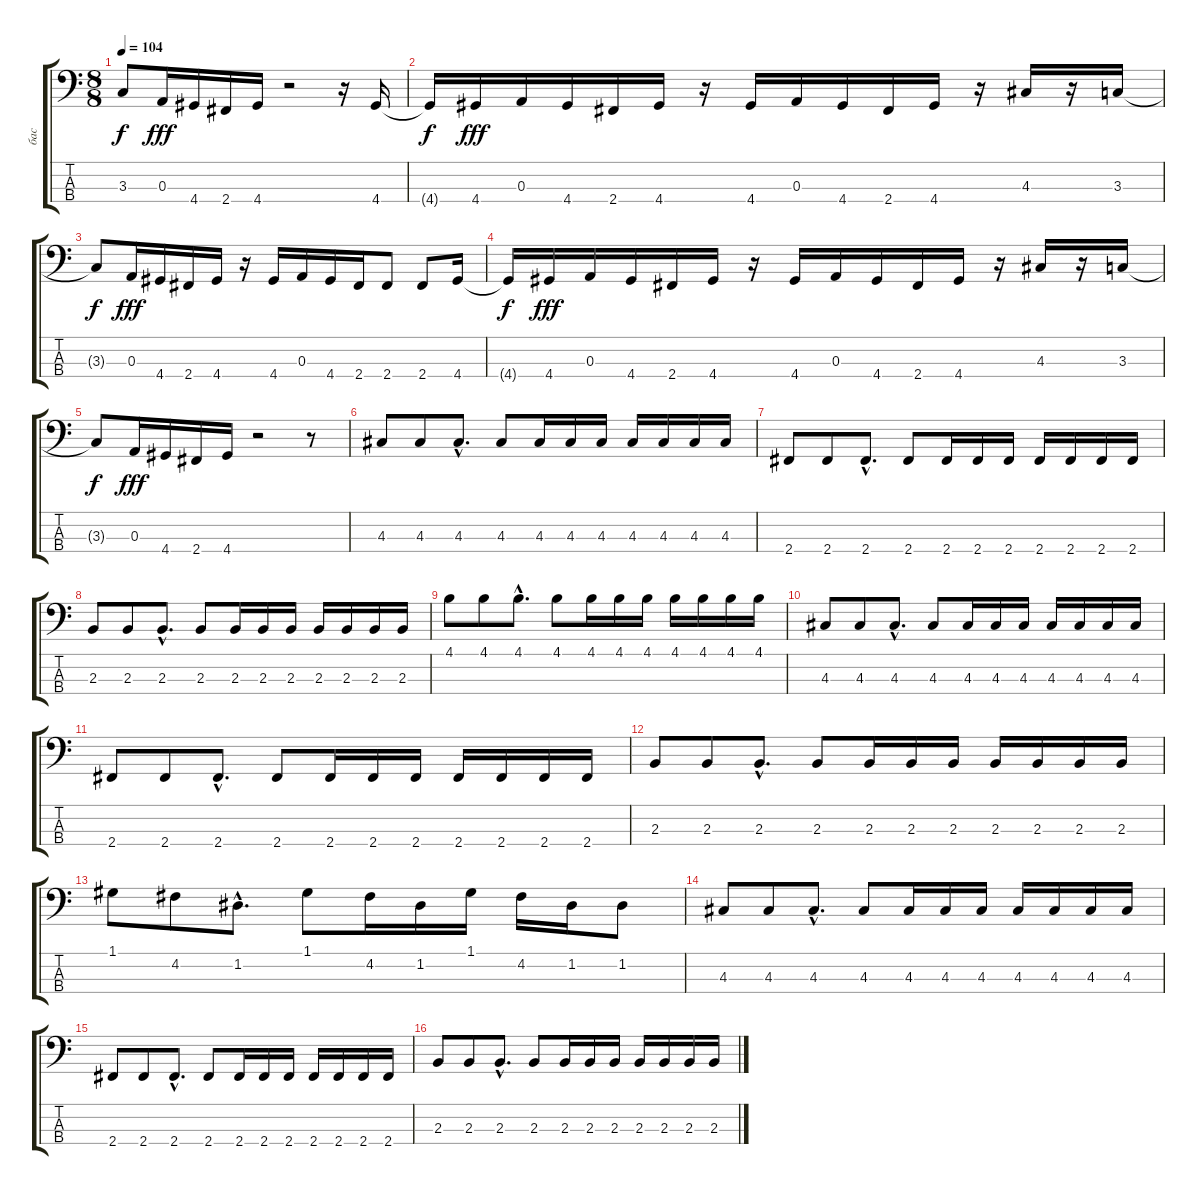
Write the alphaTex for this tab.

\track ("бас" "бас") {instrument slapbass1}
\staff {score tabs}
\tuning (G2 D2 A1 E1) {hide}
\ts (8 8)
\tempo 104
\clef f4
\ks c
3.3{t}.8{dy f} 0.3.16{dy fff} 4.4.16 2.4.16 4.4.16 r.2 r.16 4.4.16 |
4.4{t}.16{dy f} 4.4.16{dy fff} 0.3.16 4.4.16 2.4.16 4.4.16 r.16 4.4.16 0.3.16 4.4.16 2.4.16 4.4.16 r.16 4.3.16 r.16 3.3.16 |
3.3{t}.8{dy f} 0.3.16{dy fff} 4.4.16 2.4.16 4.4.16 r.16 4.4.16 0.3.16 4.4.16 2.4.16 2.4.8 2.4.8 4.4.16 |
4.4{t}.16{dy f} 4.4.16{dy fff} 0.3.16 4.4.16 2.4.16 4.4.16 r.16 4.4.16 0.3.16 4.4.16 2.4.16 4.4.16 r.16 4.3.16 r.16 3.3.16 |
3.3{t}.8{dy f} 0.3.16{dy fff} 4.4.16 2.4.16 4.4.16 r.2 r.8 |
4.3.8 4.3.8 4.3{hac}.8{d} 4.3.8 4.3.16 4.3.16 4.3.16 4.3.16 4.3.16 4.3.16 4.3.16 |
2.4.8 2.4.8 2.4{hac}.8{d} 2.4.8 2.4.16 2.4.16 2.4.16 2.4.16 2.4.16 2.4.16 2.4.16 |
2.3.8 2.3.8 2.3{hac}.8{d} 2.3.8 2.3.16 2.3.16 2.3.16 2.3.16 2.3.16 2.3.16 2.3.16 |
4.1.8 4.1.8 4.1{hac}.8{d} 4.1.8 4.1.16 4.1.16 4.1.16 4.1.16 4.1.16 4.1.16 4.1.16 |
4.3.8 4.3.8 4.3{hac}.8{d} 4.3.8 4.3.16 4.3.16 4.3.16 4.3.16 4.3.16 4.3.16 4.3.16 |
2.4.8 2.4.8 2.4{hac}.8{d} 2.4.8 2.4.16 2.4.16 2.4.16 2.4.16 2.4.16 2.4.16 2.4.16 |
2.3.8 2.3.8 2.3{hac}.8{d} 2.3.8 2.3.16 2.3.16 2.3.16 2.3.16 2.3.16 2.3.16 2.3.16 |
1.1.8 4.2.8 1.2{hac}.8{d} 1.1.8 4.2.16 1.2.16 1.1.16 4.2.16 1.2.16 1.2.8 |
4.3.8 4.3.8 4.3{hac}.8{d} 4.3.8 4.3.16 4.3.16 4.3.16 4.3.16 4.3.16 4.3.16 4.3.16 |
2.4.8 2.4.8 2.4{hac}.8{d} 2.4.8 2.4.16 2.4.16 2.4.16 2.4.16 2.4.16 2.4.16 2.4.16 |
2.3.8 2.3.8 2.3{hac}.8{d} 2.3.8 2.3.16 2.3.16 2.3.16 2.3.16 2.3.16 2.3.16 2.3.16
